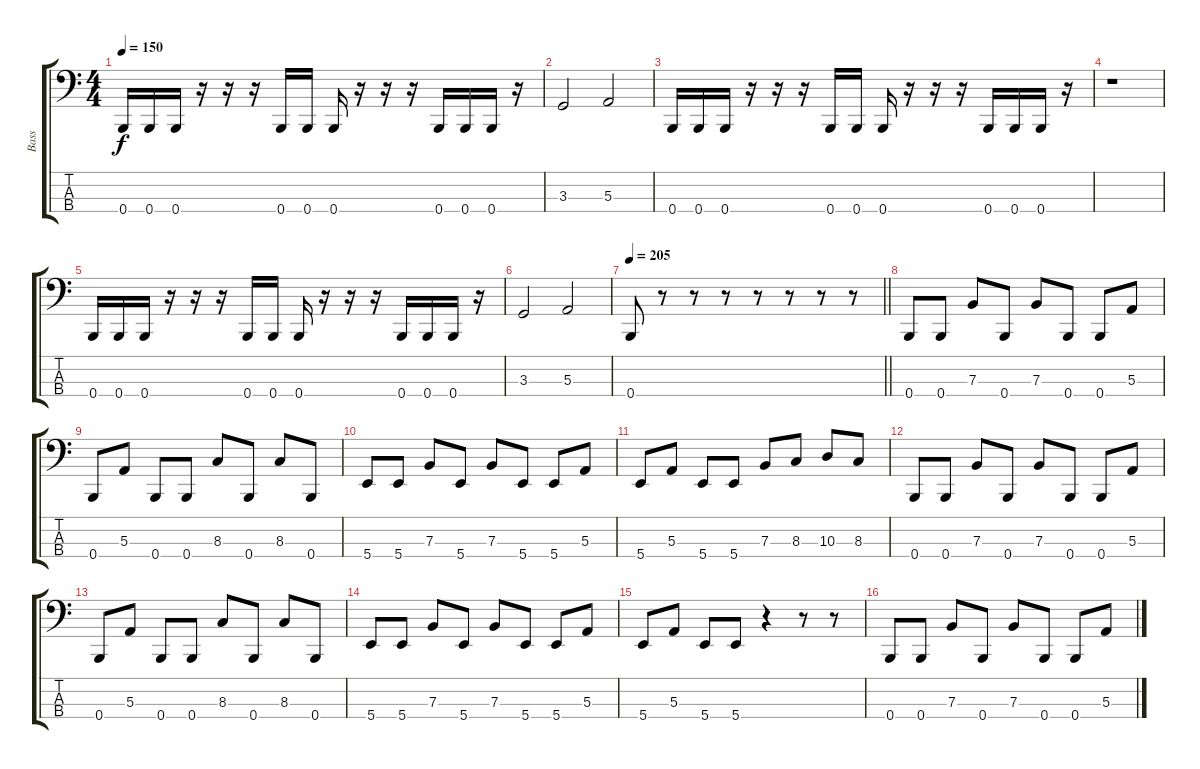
\track ("Bass" "Bass") {instrument electricbassfinger}
\staff {score tabs}
\tuning (D2 A1 E1 B0) {hide}
\ts (4 4)
\tempo 150
\clef f4
\ks c
0.4.16{dy f} 0.4.16 0.4.16 r.16 r.16 r.16 0.4.16 0.4.16 0.4.16 r.16 r.16 r.16 0.4.16 0.4.16 0.4.16 r.16 |
3.3.2 5.3.2 |
0.4.16 0.4.16 0.4.16 r.16 r.16 r.16 0.4.16 0.4.16 0.4.16 r.16 r.16 r.16 0.4.16 0.4.16 0.4.16 r.16 |
r.1 |
0.4.16 0.4.16 0.4.16 r.16 r.16 r.16 0.4.16 0.4.16 0.4.16 r.16 r.16 r.16 0.4.16 0.4.16 0.4.16 r.16 |
3.3.2 5.3.2 |
\tempo 205
\barLineRight lightlight
0.4.8 r.8 r.8 r.8 r.8 r.8 r.8 r.8 |
0.4.8 0.4.8 7.3.8 0.4.8 7.3.8 0.4.8 0.4.8 5.3.8 |
0.4.8 5.3.8 0.4.8 0.4.8 8.3.8 0.4.8 8.3.8 0.4.8 |
5.4.8 5.4.8 7.3.8 5.4.8 7.3.8 5.4.8 5.4.8 5.3.8 |
5.4.8 5.3.8 5.4.8 5.4.8 7.3.8 8.3.8 10.3.8 8.3.8 |
0.4.8 0.4.8 7.3.8 0.4.8 7.3.8 0.4.8 0.4.8 5.3.8 |
0.4.8 5.3.8 0.4.8 0.4.8 8.3.8 0.4.8 8.3.8 0.4.8 |
5.4.8 5.4.8 7.3.8 5.4.8 7.3.8 5.4.8 5.4.8 5.3.8 |
5.4.8 5.3.8 5.4.8 5.4.8 r.4 r.8 r.8 |
0.4.8 0.4.8 7.3.8 0.4.8 7.3.8 0.4.8 0.4.8 5.3.8
